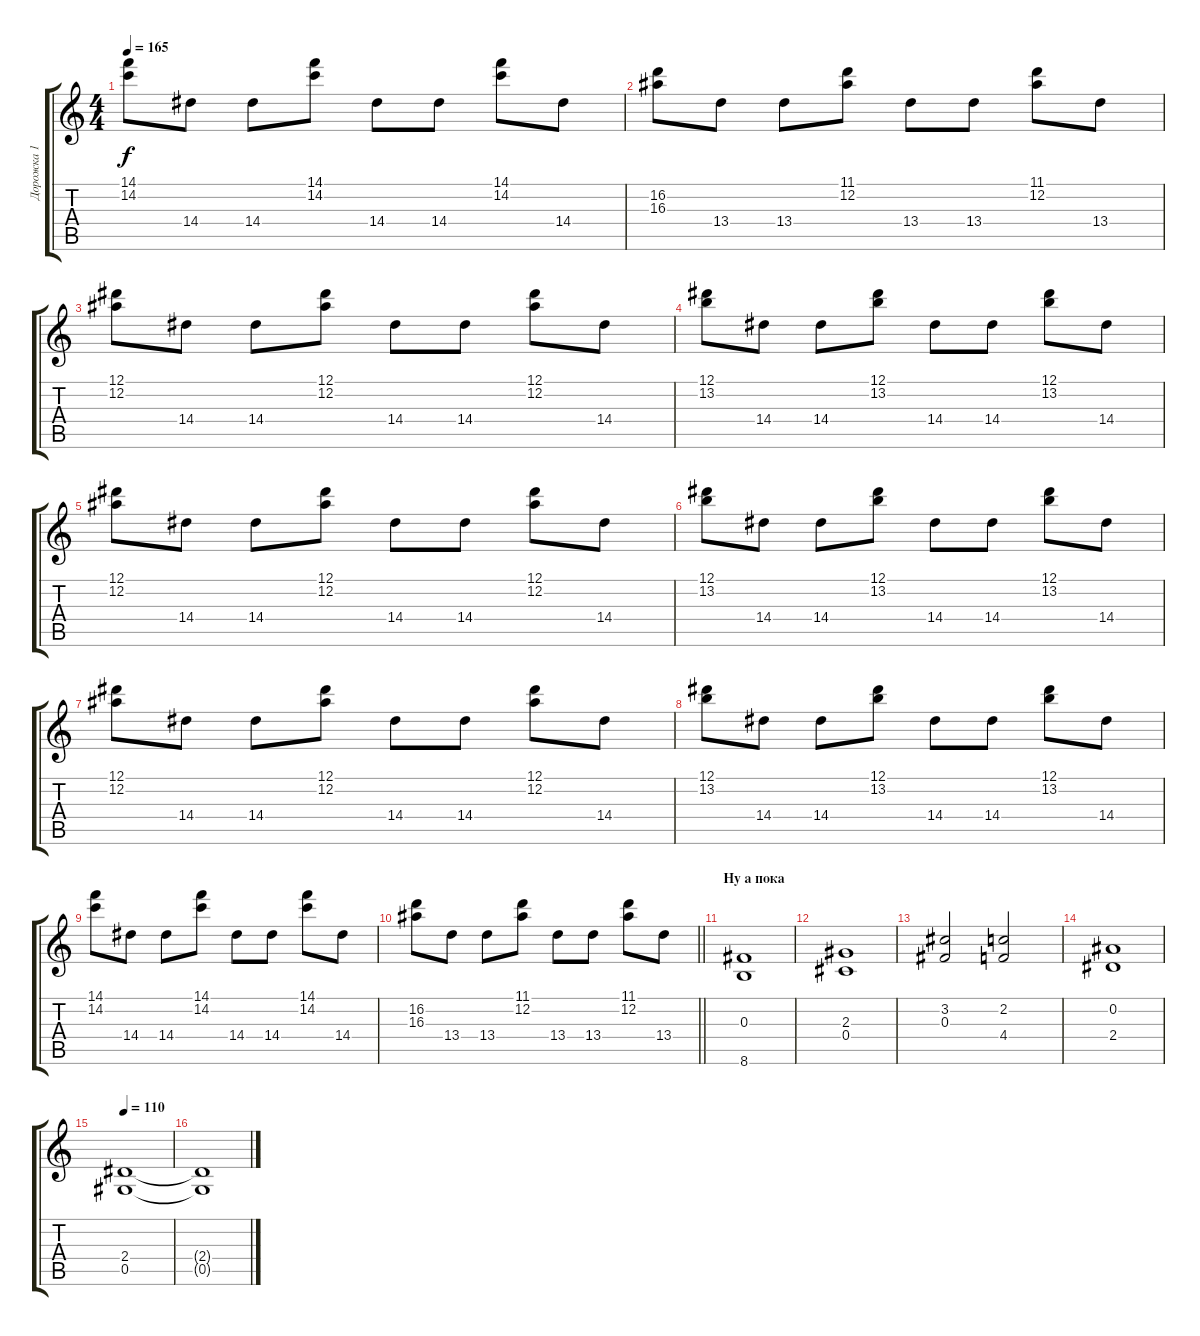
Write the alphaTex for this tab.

\track ("Дорожка 1" "Дорожка 1") {instrument distortionguitar}
\staff {score tabs}
\tuning (Eb4 Bb3 Gb3 Db3 Ab2 Eb2) {hide}
\ts (4 4)
\tempo 165
\clef g2
\ks c
(14.1 14.2).8{dy f} 14.4.8 14.4.8 (14.1 14.2).8 14.4.8 14.4.8 (14.1 14.2).8 14.4.8 |
(16.2 16.3).8 13.4.8 13.4.8 (11.1 12.2).8 13.4.8 13.4.8 (11.1 12.2).8 13.4.8 |
(12.1 12.2).8 14.4.8 14.4.8 (12.1 12.2).8 14.4.8 14.4.8 (12.1 12.2).8 14.4.8 |
(12.1 13.2).8 14.4.8 14.4.8 (12.1 13.2).8 14.4.8 14.4.8 (12.1 13.2).8 14.4.8 |
(12.1 12.2).8 14.4.8 14.4.8 (12.1 12.2).8 14.4.8 14.4.8 (12.1 12.2).8 14.4.8 |
(12.1 13.2).8 14.4.8 14.4.8 (12.1 13.2).8 14.4.8 14.4.8 (12.1 13.2).8 14.4.8 |
(12.1 12.2).8 14.4.8 14.4.8 (12.1 12.2).8 14.4.8 14.4.8 (12.1 12.2).8 14.4.8 |
(12.1 13.2).8 14.4.8 14.4.8 (12.1 13.2).8 14.4.8 14.4.8 (12.1 13.2).8 14.4.8 |
(14.1 14.2).8 14.4.8 14.4.8 (14.1 14.2).8 14.4.8 14.4.8 (14.1 14.2).8 14.4.8 |
\barLineRight lightlight
(16.2 16.3).8 13.4.8 13.4.8 (11.1 12.2).8 13.4.8 13.4.8 (11.1 12.2).8 13.4.8 |
\section ("" "Ну а пока")
(0.3 8.6).1 |
(2.3 0.4).1 |
(3.2 0.3).2 (2.2 4.4).2 |
(0.2 2.4).1 |
\tempo 110
(2.4 0.5).1 |
(2.4{t} 0.5{t}).1
